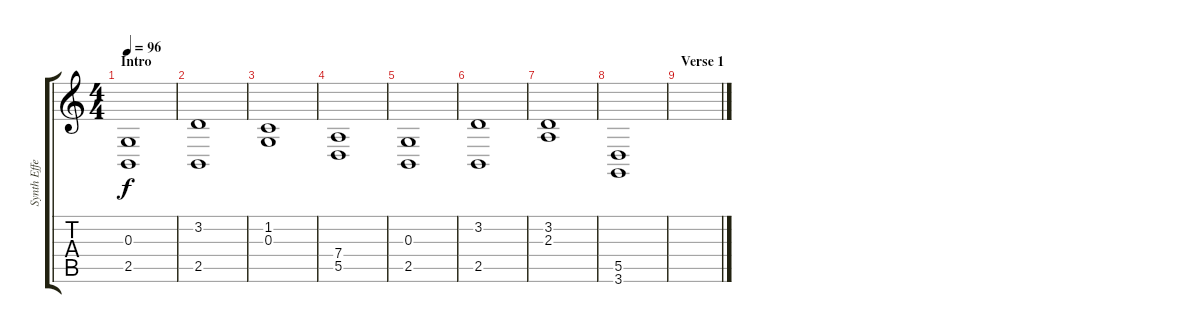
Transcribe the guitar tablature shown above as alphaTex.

\track ("Synth Effects" "Synth Effe") {instrument stringensemble2}
\staff {score tabs}
\tuning (E4 B3 G3 D3 A2 E2) {hide}
\ts (4 4)
\section ("" "Intro")
\tempo 96
\clef g2
\ks c
(0.3 2.5).1{dy f instrument stringensemble2} |
(3.2 2.5).1 |
(1.2 0.3).1 |
(7.4 5.5).1 |
(0.3 2.5).1 |
(3.2 2.5).1 |
(3.2 2.3).1 |
(5.5 3.6).1 |
\section ("" "Verse 1")
